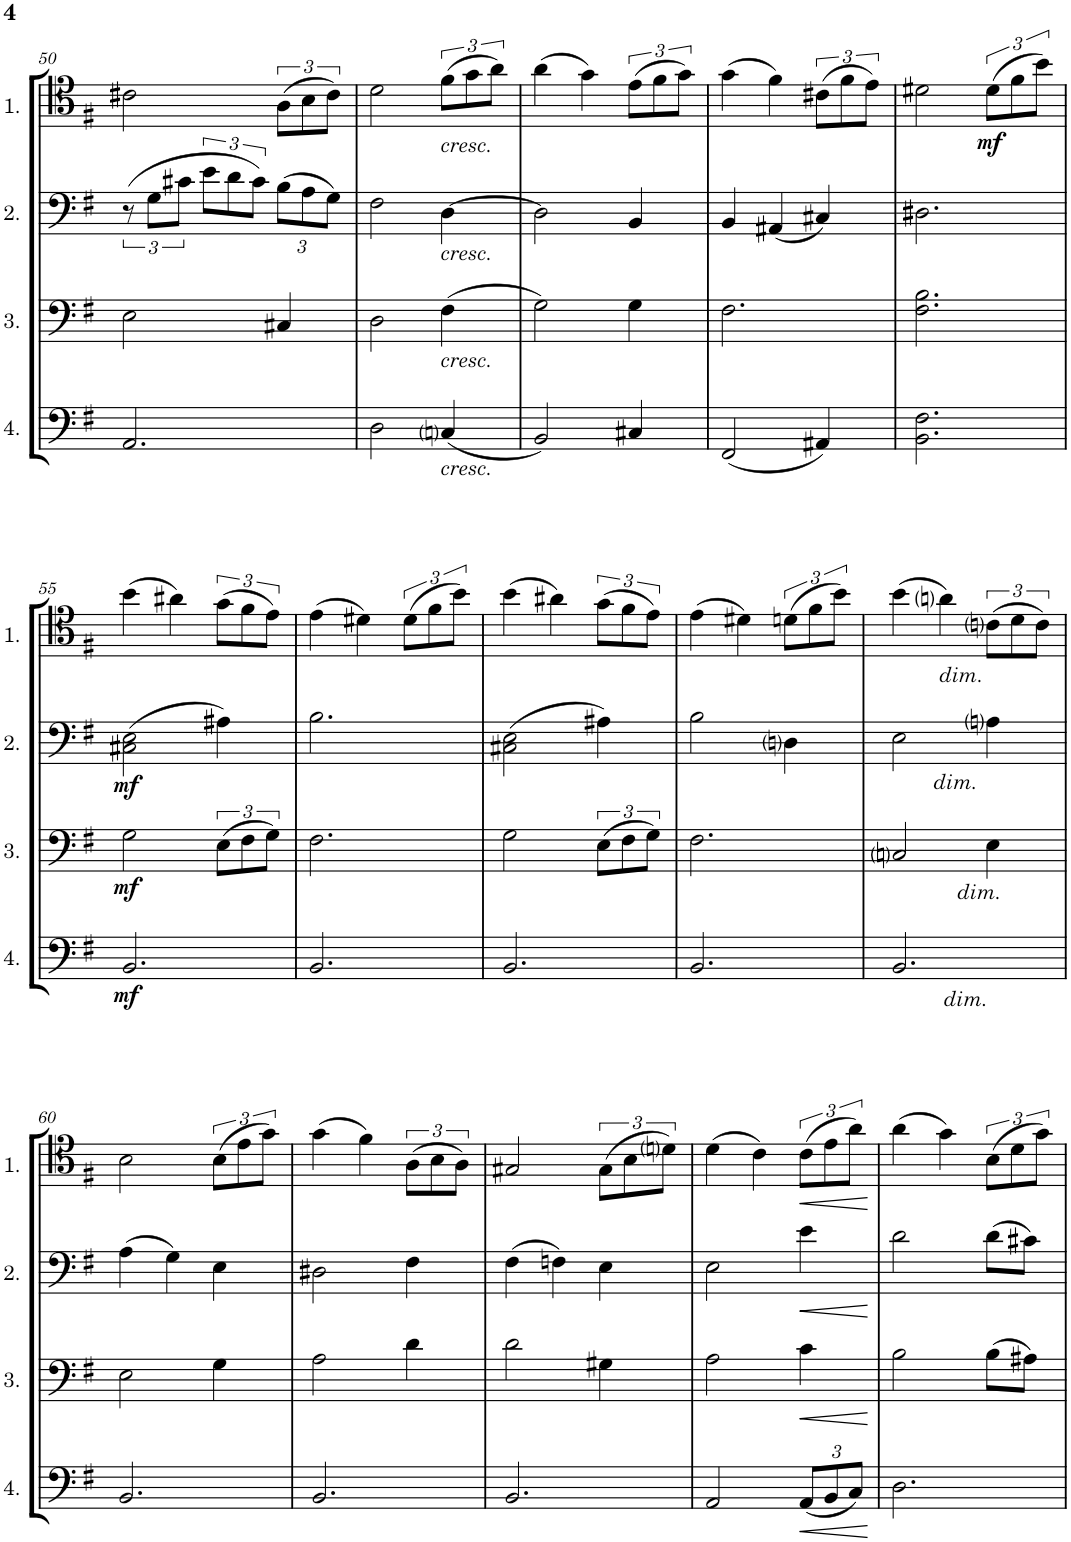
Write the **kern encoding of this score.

**kern	**dynam	**kern	**dynam	**kern	**dynam	**kern	**dynam
*part4	*part4	*part3	*part3	*part2	*part2	*part1	*part1
*staff4	*staff4	*staff3	*staff3	*staff2	*staff2	*staff1	*staff1
*I"Cello 4	*	*I"Cello 3	*	*I"Cello 2	*	*I"Cello 1	*
!!LO:PB:g=z
*clefF4	*	*clefF4	*	*clefF4	*	*clefC4	*
*k[f#]	*	*k[f#]	*	*k[f#]	*	*k[f#]	*
*M3/4	*	*M3/4	*	*M3/4	*	*M3/4	*
=50	=50	=50	=50	=50	=50	=50	=50
2.AA/	.	2E\	.	(>12r	.	2c#X\	.
.	.	.	.	12G\L	.	.	.
.	.	.	.	12c#X\J	.	.	.
.	.	.	.	12e\L	.	.	.
.	.	.	.	12d\	.	.	.
.	.	.	.	12c#\J)	.	.	.
*	*	*	*	*Xbrackettup	*	*	*
.	.	4C#X/	.	(12B\L	.	(12A\L	.
.	.	.	.	12A\	.	12B\	.
.	.	.	.	12G\J)	.	12c#\J)	.
=51	=51	=51	=51	=51	=51	=51	=51
2D\	.	2D\	.	2F#\	.	2d\	.
!	!	!	!	!	!	!LO:TX:b:i:t=cresc.	!
!	!	!	!	!LO:TX:b:i:t=cresc.	!	!	!
!	!	!LO:TX:b:i:t=cresc.	!	!	!	!	!
!LO:TX:b:i:t=cresc.	!	!	!	!	!	!	!
(4Cni/	.	(4F#\	.	[4D\	.	(12f#\L	.
.	.	.	.	.	.	12g\	.
.	.	.	.	.	.	12a\J)	.
=52	=52	=52	=52	=52	=52	=52	=52
2BB/)	.	2G\)	.	2D\]	.	(4a\	.
.	.	.	.	.	.	4g\)	.
4C#X/	.	4G\	.	4BB/	.	(12e\L	.
.	.	.	.	.	.	12f#\	.
.	.	.	.	.	.	12g\J)	.
=53	=53	=53	=53	=53	=53	=53	=53
(2FF#/	.	2.F#\	.	4BB/	.	(4g\	.
.	.	.	.	(4AA#X/	.	4f#\)	.
4AA#X/)	.	.	.	4C#X/)	.	(12c#X\L	.
.	.	.	.	.	.	12f#\	.
.	.	.	.	.	.	12e\J)	.
=54	=54	=54	=54	=54	=54	=54	=54
2.BB\ 2.F#\	.	2.F#\ 2.B\	.	2.D#X\	.	2d#X\	.
!	!	!	!	!	!	!	!LO:DY:b
.	.	.	.	.	.	(12d#\L	mf
.	.	.	.	.	.	12f#\	.
.	.	.	.	.	.	12b\J)	.
!!LO:LB:g=z
=55	=55	=55	=55	=55	=55	=55	=55
!	!LO:DY:b	!	!LO:DY:b	!	!LO:DY:b	!	!
2.BB/	mf	2G\	mf	(2C#X\ 2E\	mf	(4b\	.
.	.	.	.	.	.	4a#X\)	.
.	.	(12E\L	.	4A#X\)	.	(12g\L	.
.	.	12F#\	.	.	.	12f#\	.
.	.	12G\J)	.	.	.	12e\J)	.
=56	=56	=56	=56	=56	=56	=56	=56
2.BB/	.	2.F#\	.	2.B\	.	(4e\	.
.	.	.	.	.	.	4d#X\)	.
.	.	.	.	.	.	(12d#\L	.
.	.	.	.	.	.	12f#\	.
.	.	.	.	.	.	12b\J)	.
=57	=57	=57	=57	=57	=57	=57	=57
2.BB/	.	2G\	.	(2C#X\ 2E\	.	(4b\	.
.	.	.	.	.	.	4a#X\)	.
.	.	(12E\L	.	4A#X\)	.	(12g\L	.
.	.	12F#\	.	.	.	12f#\	.
.	.	12G\J)	.	.	.	12e\J)	.
=58	=58	=58	=58	=58	=58	=58	=58
2.BB/	.	2.F#\	.	2B\	.	(4e\	.
.	.	.	.	.	.	4d#X\)	.
.	.	.	.	4Dni\	.	(12dn\L	.
.	.	.	.	.	.	12f#\	.
.	.	.	.	.	.	12b\J)	.
=59	=59	=59	=59	=59	=59	=59	=59
!	!	!	!	!LO:TX:b:i:t=dim.	!	!	!
!LO:TX:b:i:t=dim.	!	!	!	!	!	!	!
2.BB/	.	2Cni/	.	2E\	.	(4b\	.
!	!	!	!	!	!	!LO:TX:b:i:t=dim.	!
.	.	.	.	.	.	4ani\)	.
!	!	!LO:TX:b:i:t=dim.	!	!	!	!	!
.	.	4E\	.	4Ani\	.	(12cni\L	.
.	.	.	.	.	.	12d\	.
.	.	.	.	.	.	12c\J)	.
!!LO:LB:g=z
=60	=60	=60	=60	=60	=60	=60	=60
2.BB/	.	2E\	.	(4A\	.	2B\	.
.	.	.	.	4G\)	.	.	.
.	.	4G\	.	4E\	.	(12B\L	.
.	.	.	.	.	.	12e\	.
.	.	.	.	.	.	12g\J)	.
=61	=61	=61	=61	=61	=61	=61	=61
2.BB/	.	2A\	.	2D#X\	.	(4g\	.
.	.	.	.	.	.	4f#\)	.
.	.	4d\	.	4F#\	.	(12A\L	.
.	.	.	.	.	.	12B\	.
.	.	.	.	.	.	12A\J)	.
=62	=62	=62	=62	=62	=62	=62	=62
2.BB/	.	2d\	.	(4F#\	.	2G#X/	.
.	.	.	.	4Fn\)	.	.	.
.	.	4G#X\	.	4E\	.	(12G#\L	.
.	.	.	.	.	.	12B\	.
.	.	.	.	.	.	12dni\J)	.
=63	=63	=63	=63	=63	=63	=63	=63
2AA/	.	2A\	.	2E\	.	(4d\	.
.	.	.	.	.	.	4c\)	.
*Xbrackettup	*	*	*	*	*	*	*
!	!	!	!	!	!	!	!LO:HP:b
(12AA/L	.	4c\	.	4e\	.	(12c\L	<
12BB/	.	.	.	.	.	12e\	.
12C/J)	.	.	.	.	.	12a\J)	.
.	.	.	.	.	.	.	[
=64	=64	=64	=64	=64	=64	=64	=64
2.D\	.	2B\	.	2d\	.	(4a\	.
.	.	.	.	.	.	4g\)	.
.	.	(8B\L	.	(8d\L	.	(12B\L	.
.	.	.	.	.	.	12d\	.
.	.	8A#X\J)	.	8c#X\J)	.	.	.
.	.	.	.	.	.	12g\J)	.
=	=	=	=	=	=	=	=
*-	*-	*-	*-	*-	*-	*-	*-
